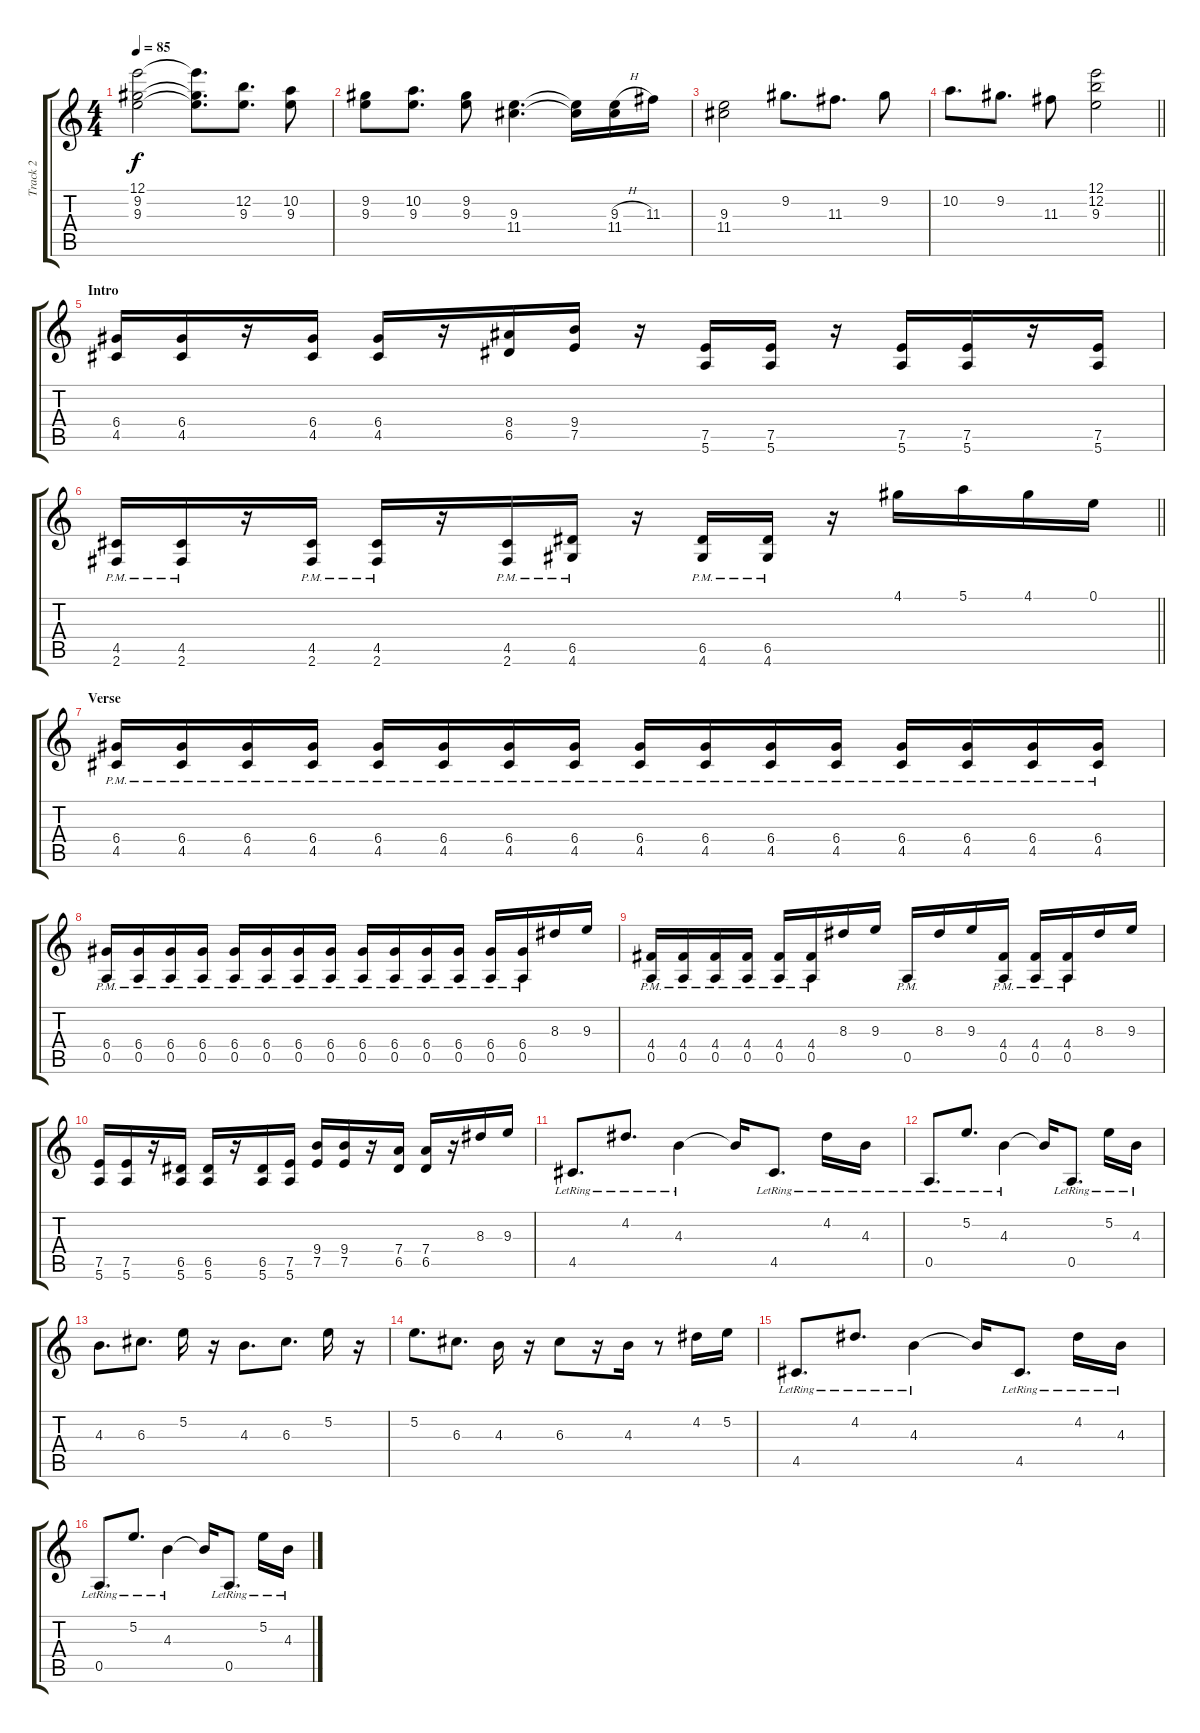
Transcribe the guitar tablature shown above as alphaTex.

\track ("Track 2" "Track 2") {instrument distortionguitar}
\staff {score tabs}
\tuning (E4 B3 G3 D3 A2 E2) {hide}
\ts (4 4)
\tempo 85
\clef g2
\ks c
(12.1 9.2 9.3).2{dy f} (12.1{t} 9.2{t} 9.3{t}).8{d} (12.2 9.3).8{d} (10.2 9.3).8 |
(9.2 9.3).8 (10.2 9.3).8{d} (9.2 9.3).8 (9.3 11.4).4{d} (9.3{t} 11.4{t}).16 (9.3{h} 11.4).16 11.3.16 |
(9.3 11.4).2 9.2.8{d} 11.3.8{d} 9.2.8 |
\barLineRight lightlight
10.2.8{d} 9.2.8{d} 11.3.8 (12.1 12.2 9.3).2 |
\section ("" "Intro")
(6.4 4.5).16 (6.4 4.5).16 r.16 (6.4 4.5).16 (6.4 4.5).16 r.16 (8.4 6.5).16 (9.4 7.5).16 r.16 (7.5 5.6).16 (7.5 5.6).16 r.16 (7.5 5.6).16 (7.5 5.6).16 r.16 (7.5 5.6).16 |
\barLineRight lightlight
(4.5{pm} 2.6{pm}).16 (4.5{pm} 2.6{pm}).16 r.16 (4.5{pm} 2.6{pm}).16 (4.5{pm} 2.6{pm}).16 r.16 (4.5{pm} 2.6{pm}).16 (6.5{pm} 4.6{pm}).16 r.16 (6.5{pm} 4.6{pm}).16 (6.5{pm} 4.6{pm}).16 r.16 4.1.16 5.1.16 4.1.16 0.1.16 |
\section ("" "Verse")
(6.4{pm} 4.5{pm}).16 (6.4{pm} 4.5{pm}).16 (6.4{pm} 4.5{pm}).16 (6.4{pm} 4.5{pm}).16 (6.4{pm} 4.5{pm}).16 (6.4{pm} 4.5{pm}).16 (6.4{pm} 4.5{pm}).16 (6.4{pm} 4.5{pm}).16 (6.4{pm} 4.5{pm}).16 (6.4{pm} 4.5{pm}).16 (6.4{pm} 4.5{pm}).16 (6.4{pm} 4.5{pm}).16 (6.4{pm} 4.5{pm}).16 (6.4{pm} 4.5{pm}).16 (6.4{pm} 4.5{pm}).16 (6.4{pm} 4.5{pm}).16 |
(6.4{pm} 0.5{pm}).16 (6.4{pm} 0.5{pm}).16 (6.4{pm} 0.5{pm}).16 (6.4{pm} 0.5{pm}).16 (6.4{pm} 0.5{pm}).16 (6.4{pm} 0.5{pm}).16 (6.4{pm} 0.5{pm}).16 (6.4{pm} 0.5{pm}).16 (6.4{pm} 0.5{pm}).16 (6.4{pm} 0.5{pm}).16 (6.4{pm} 0.5{pm}).16 (6.4{pm} 0.5{pm}).16 (6.4{pm} 0.5{pm}).16 (6.4{pm} 0.5{pm}).16 8.3.16 9.3.16 |
(4.4{pm} 0.5{pm}).16 (4.4{pm} 0.5{pm}).16 (4.4{pm} 0.5{pm}).16 (4.4{pm} 0.5{pm}).16 (4.4{pm} 0.5{pm}).16 (4.4{pm} 0.5{pm}).16 8.3.16 9.3.16 0.5{pm}.16 8.3.16 9.3.16 (4.4{pm} 0.5{pm}).16 (4.4{pm} 0.5{pm}).16 (4.4{pm} 0.5{pm}).16 8.3.16 9.3.16 |
(7.5 5.6).16 (7.5 5.6).16 r.16 (6.5 5.6).16 (6.5 5.6).16 r.16 (6.5 5.6).16 (7.5 5.6).16 (9.4 7.5).16 (9.4 7.5).16 r.16 (7.4 6.5).16 (7.4 6.5).16 r.16 8.3.16 9.3.16 |
4.5{lr}.8{d instrument electricguitarclean} 4.2{lr}.8{d} 4.3{lr}.4 4.3{t}.16 4.5{lr}.8{d} 4.2{lr}.16 4.3{lr}.16 |
0.5{lr}.8{d} 5.2{lr}.8{d} 4.3{lr}.4 4.3{t}.16 0.5{lr}.8{d} 5.2{lr}.16 4.3{lr}.16 |
4.3.8{d instrument distortionguitar} 6.3.8{d} 5.2.16 r.16 4.3.8{d} 6.3.8{d} 5.2.16 r.16 |
5.2.8{d} 6.3.8{d} 4.3.16 r.16 6.3.8 r.16 4.3.16 r.8 4.2.16 5.2.16 |
4.5{lr}.8{d instrument electricguitarclean} 4.2{lr}.8{d} 4.3{lr}.4 4.3{t}.16 4.5{lr}.8{d} 4.2{lr}.16 4.3{lr}.16 |
0.5{lr}.8{d} 5.2{lr}.8{d} 4.3{lr}.4 4.3{t}.16 0.5{lr}.8{d} 5.2{lr}.16 4.3{lr}.16
